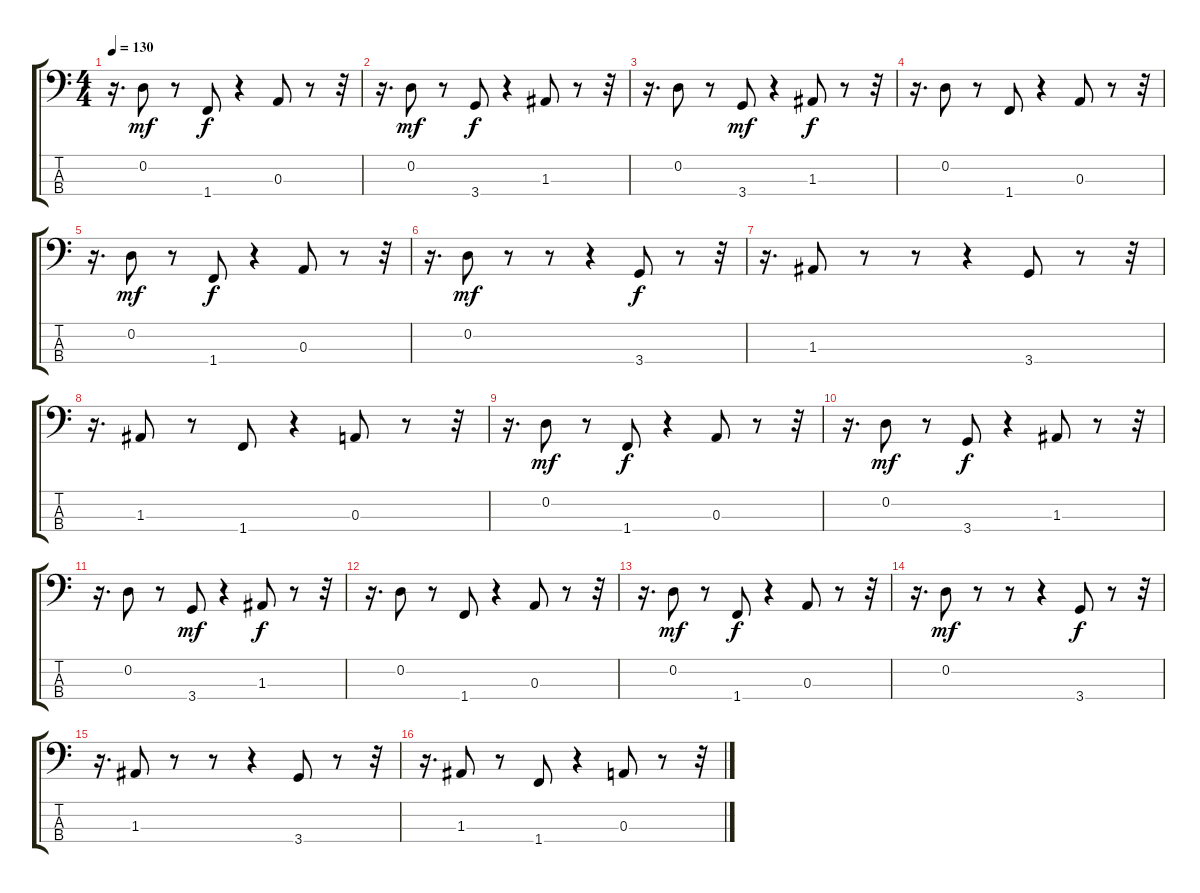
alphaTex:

\track "" {instrument synthbass2}
\staff {score tabs}
\tuning (G2 D2 A1 E1) {hide}
\ts (4 4)
\tempo 130
\clef f4
\ks c
r.16{d dy f} 0.2.8{dy mf} r.8 1.4.8{dy f} r.4 0.3.8 r.8 r.32 |
r.16{d} 0.2.8{dy mf} r.8 3.4.8{dy f} r.4 1.3.8 r.8 r.32 |
r.16{d} 0.2.8 r.8 3.4.8{dy mf} r.4 1.3.8{dy f} r.8 r.32 |
r.16{d} 0.2.8 r.8 1.4.8 r.4 0.3.8 r.8 r.32 |
r.16{d} 0.2.8{dy mf} r.8 1.4.8{dy f} r.4 0.3.8 r.8 r.32 |
r.16{d} 0.2.8{dy mf} r.8 r.8 r.4 3.4.8{dy f} r.8 r.32 |
r.16{d} 1.3.8 r.8 r.8 r.4 3.4.8 r.8 r.32 |
r.16{d} 1.3.8 r.8 1.4.8 r.4 0.3.8 r.8 r.32 |
r.16{d} 0.2.8{dy mf} r.8 1.4.8{dy f} r.4 0.3.8 r.8 r.32 |
r.16{d} 0.2.8{dy mf} r.8 3.4.8{dy f} r.4 1.3.8 r.8 r.32 |
r.16{d} 0.2.8 r.8 3.4.8{dy mf} r.4 1.3.8{dy f} r.8 r.32 |
r.16{d} 0.2.8 r.8 1.4.8 r.4 0.3.8 r.8 r.32 |
r.16{d} 0.2.8{dy mf} r.8 1.4.8{dy f} r.4 0.3.8 r.8 r.32 |
r.16{d} 0.2.8{dy mf} r.8 r.8 r.4 3.4.8{dy f} r.8 r.32 |
r.16{d} 1.3.8 r.8 r.8 r.4 3.4.8 r.8 r.32 |
r.16{d} 1.3.8 r.8 1.4.8 r.4 0.3.8 r.8 r.32
